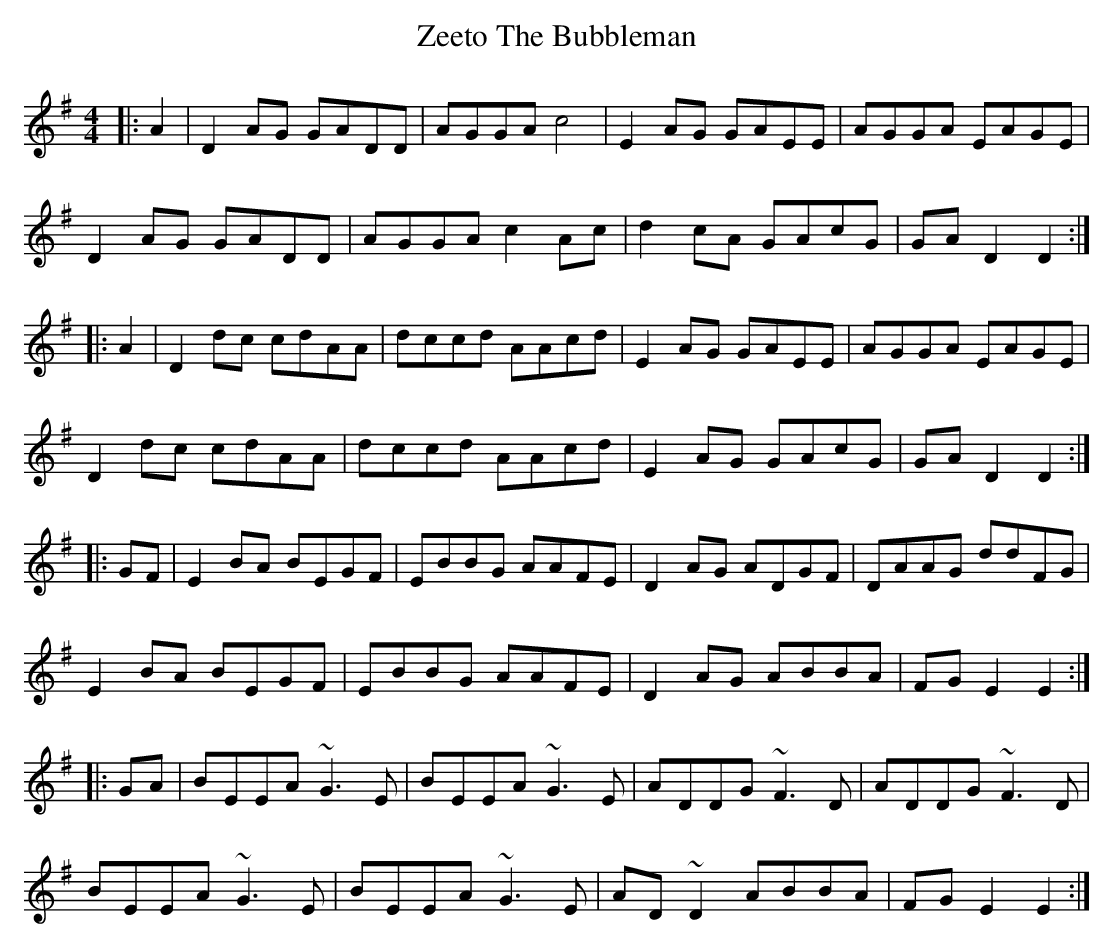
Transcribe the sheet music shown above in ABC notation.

X:1
T: Zeeto The Bubbleman
M: 4/4
L: 1/8
K:Dmix
|:A2|D2AG GADD|AGGA c4|E2AG GAEE|AGGA EAGE|
D2AG GADD|AGGA c2Ac|d2cA GAcG|GAD2 D2:|
|:A2|D2dc cdAA|dccd AAcd|E2AG GAEE|AGGA EAGE|
D2dc cdAA|dccd AAcd|E2AG GAcG|GAD2 D2:|
|:GF|E2BA BEGF|EBBG AAFE|D2AG ADGF|DAAG ddFG|
E2BA BEGF|EBBG AAFE|D2AG ABBA|FGE2 E2:|
|:GA|BEEA ~G3E|BEEA ~G3E|ADDG ~F3D|ADDG ~F3D|
BEEA ~G3E|BEEA ~G3E|AD~D2 ABBA|FGE2 E2:|
